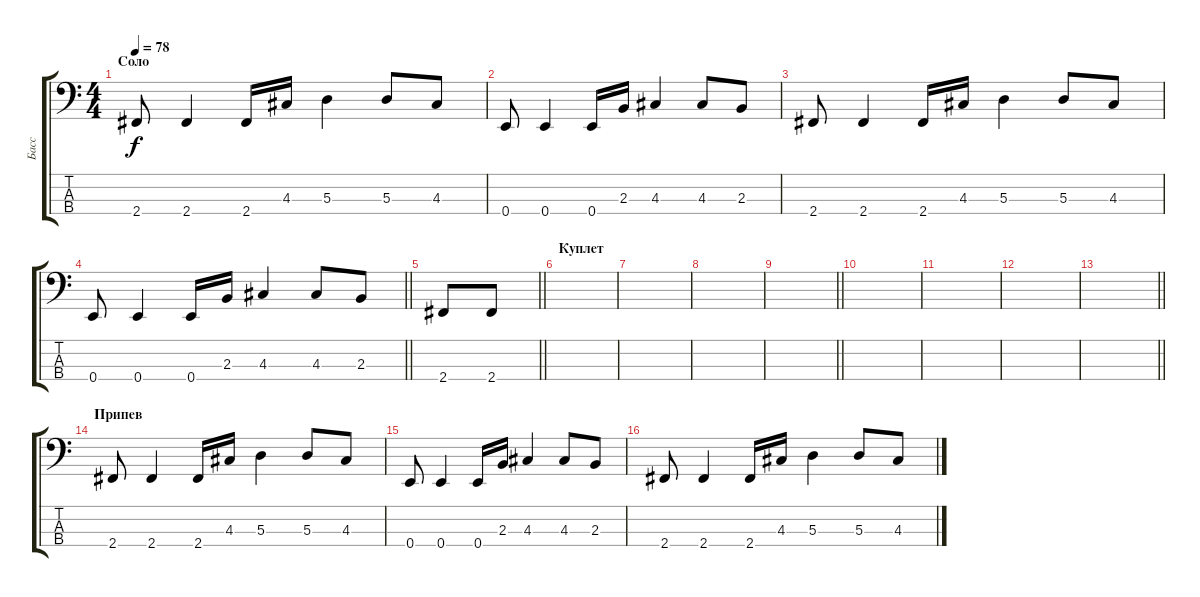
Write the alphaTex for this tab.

\track ("Басс" "Басс") {instrument electricbassfinger}
\staff {score tabs}
\tuning (G2 D2 A1 E1) {hide}
\ts (4 4)
\section ("" "Соло")
\tempo 78
\clef f4
\ks c
2.4.8{dy f} 2.4.4 2.4.16 4.3.16 5.3.4 5.3.8 4.3.8 |
0.4.8 0.4.4 0.4.16 2.3.16 4.3.4 4.3.8 2.3.8 |
2.4.8 2.4.4 2.4.16 4.3.16 5.3.4 5.3.8 4.3.8 |
\barLineRight lightlight
0.4.8 0.4.4 0.4.16 2.3.16 4.3.4 4.3.8 2.3.8 |
\barLineRight lightlight
2.4.8 2.4.8 |
\section ("" "Куплет")
|
|
|
\barLineRight lightlight
|
|
|
|
\barLineRight lightlight
|
\section ("" "Припев")
2.4.8 2.4.4 2.4.16 4.3.16 5.3.4 5.3.8 4.3.8 |
0.4.8 0.4.4 0.4.16 2.3.16 4.3.4 4.3.8 2.3.8 |
2.4.8 2.4.4 2.4.16 4.3.16 5.3.4 5.3.8 4.3.8
